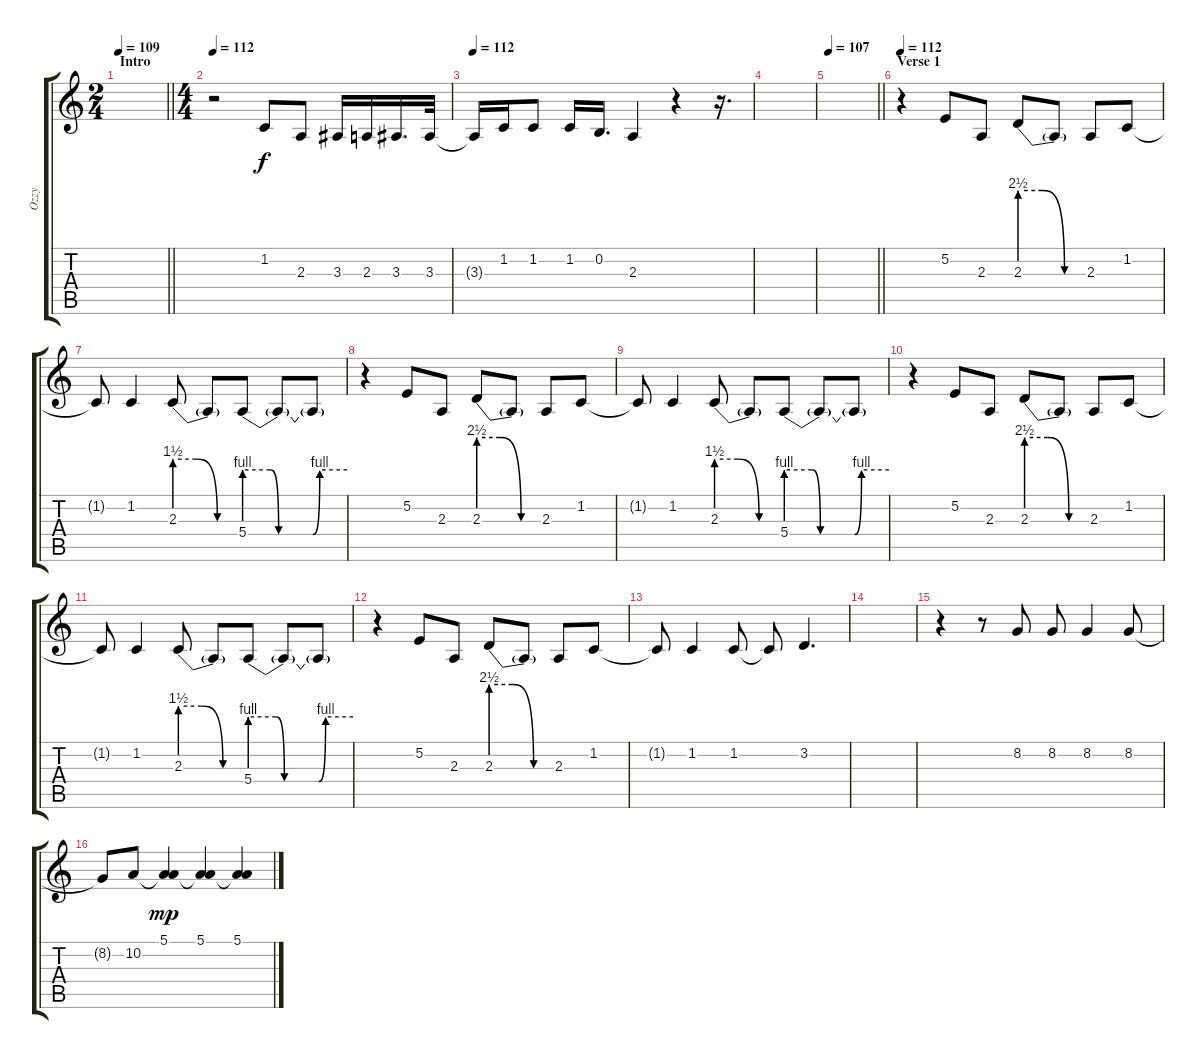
\track ("Ozzy" "Ozzy") {instrument lead2sawtooth}
\staff {score tabs}
\tuning (E4 B3 G3 D3 A2 E2) {hide}
\ts (2 4)
\section ("" "Intro")
\tempo 109
\clef g2
\barLineRight lightlight
\ks c
|
\ts (4 4)
\tempo 112
r.2 1.2.8 2.3.8 3.3.16 2.3.16 3.3.16{d} 3.3.32 |
\tempo 112
3.3{t}.16 1.2.16 1.2.8 1.2.16 0.2.16{d} 2.3.4 r.4 r.16{d} |
|
\tempo 107
\barLineRight lightlight
|
\section ("" "Verse 1")
\tempo 112
r.4 5.2.8 2.3.8 2.3{be (custom 0 10 20 10 40 0 60 0)}.8 2.3{t}.8 2.3.8 1.2.8 |
1.2{t}.8 1.2.4 2.3{be (custom 0 6 20 6 40 0 60 0)}.8 2.3{t}.8 5.4{be (custom 0 4 15 4 20 0 40 0 44 4 60 4)}.8 5.4{t}.8 5.4{t}.8 |
r.4 5.2.8 2.3.8 2.3{be (custom 0 10 20 10 40 0 60 0)}.8 2.3{t}.8 2.3.8 1.2.8 |
1.2{t}.8 1.2.4 2.3{be (custom 0 6 20 6 40 0 60 0)}.8 2.3{t}.8 5.4{be (custom 0 4 15 4 20 0 40 0 44 4 60 4)}.8 5.4{t}.8 5.4{t}.8 |
r.4 5.2.8 2.3.8 2.3{be (custom 0 10 20 10 40 0 60 0)}.8 2.3{t}.8 2.3.8 1.2.8 |
1.2{t}.8 1.2.4 2.3{be (custom 0 6 20 6 40 0 60 0)}.8 2.3{t}.8 5.4{be (custom 0 4 15 4 20 0 40 0 44 4 60 4)}.8 5.4{t}.8 5.4{t}.8 |
r.4 5.2.8 2.3.8 2.3{be (custom 0 10 20 10 40 0 60 0)}.8 2.3{t}.8 2.3.8 1.2.8 |
1.2{t}.8 1.2.4 1.2.8 1.2{t}.8 3.2.4{d} |
|
r.4 r.8 8.2.8 8.2.8 8.2.4 8.2.8 |
8.2{t}.8 10.2.8 (5.1 10.2{t}).4{dy mp} (5.1 10.2{t}).4 (5.1 10.2{t}).4
